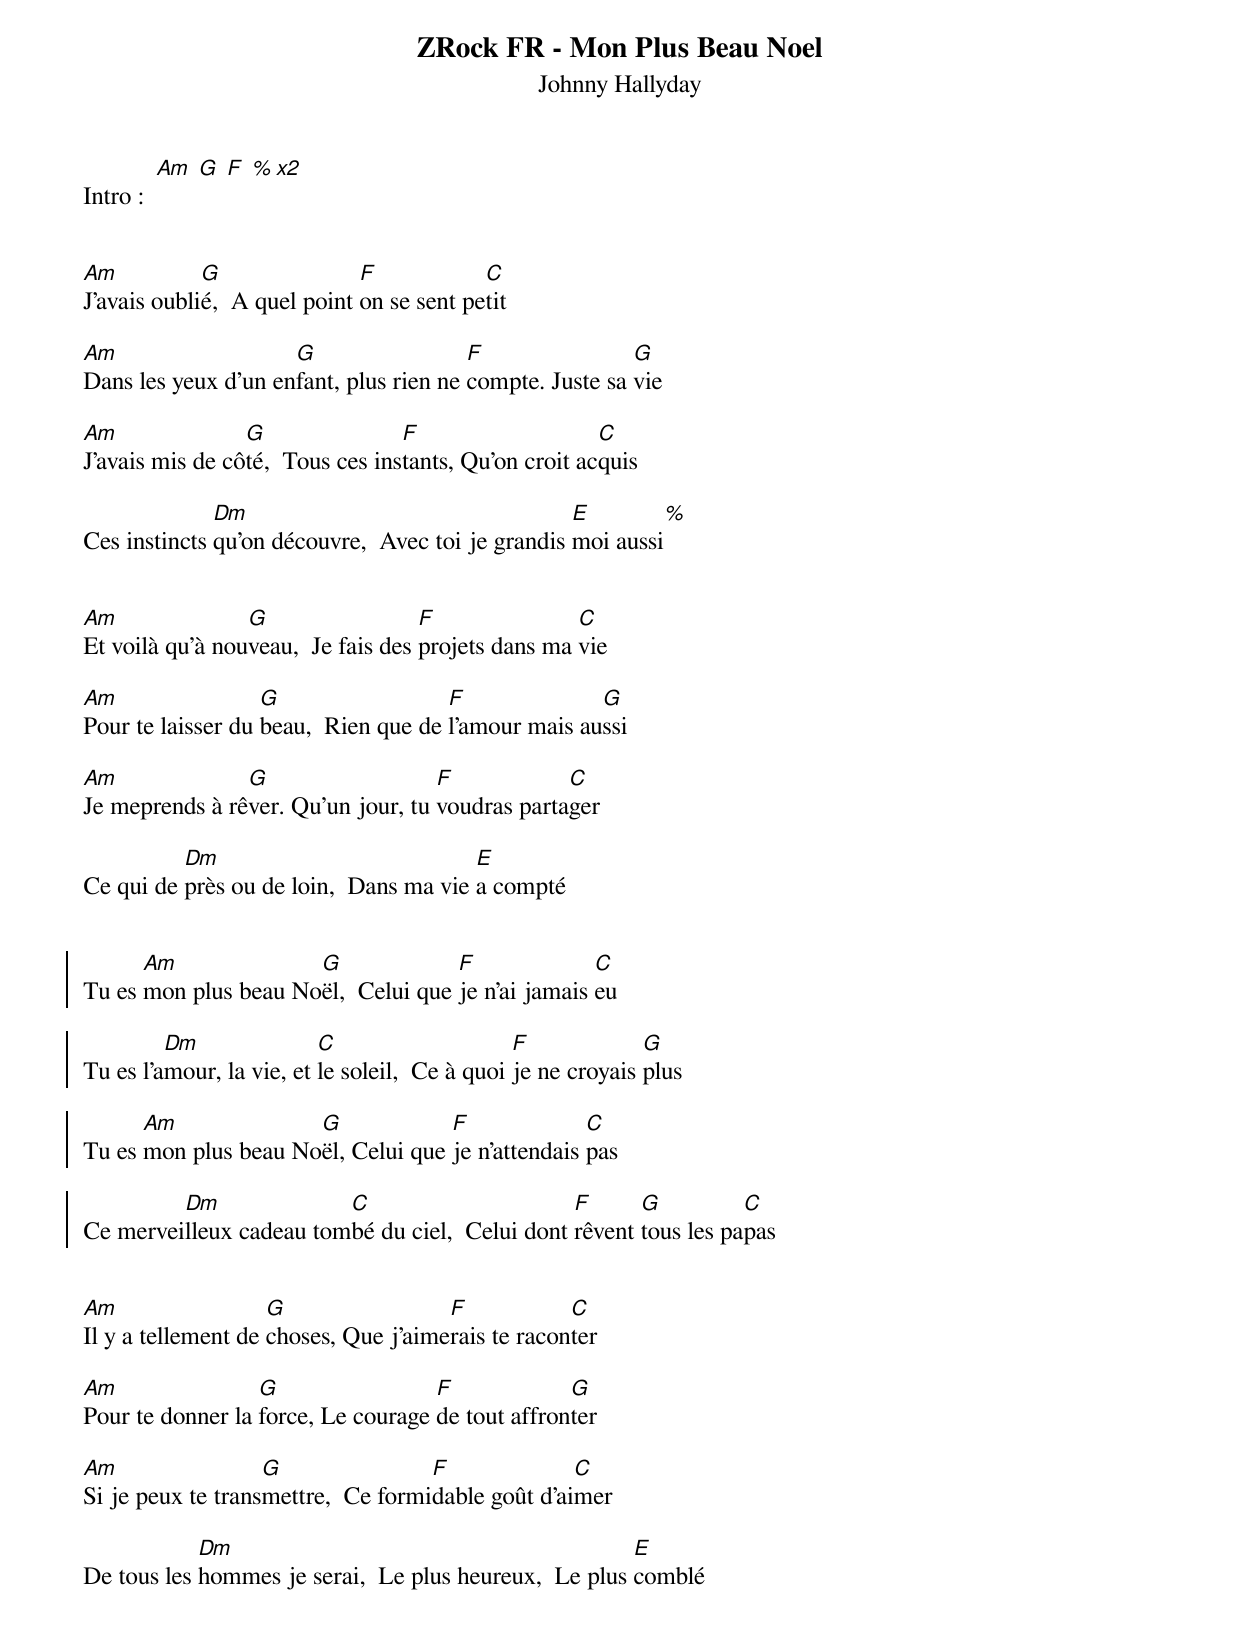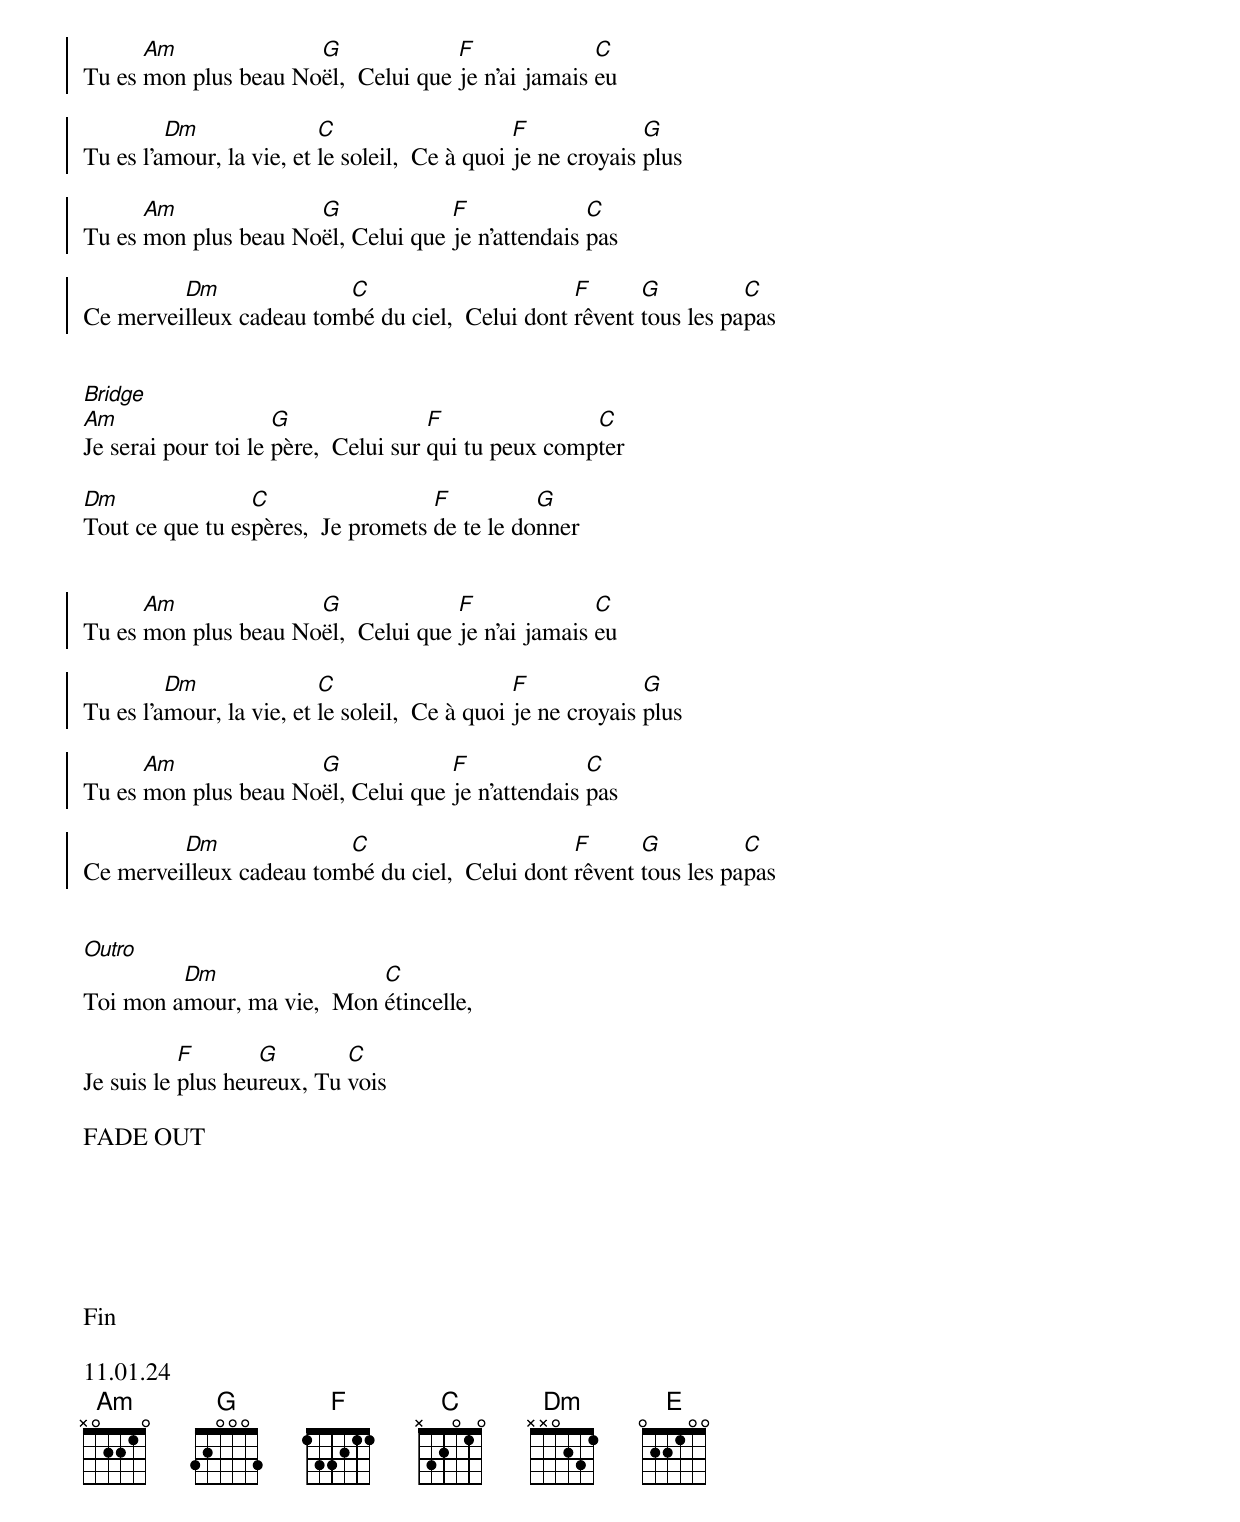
{title: ZRock FR - Mon Plus Beau Noel}
{subtitle: Johnny Hallyday}
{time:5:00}
















Intro :  [Am] [G] [F] [%][x2]


[Am]J'avais oubli[G]é,  A quel point [F]on se sent pe[C]tit

[Am]Dans les yeux d'un en[G]fant, plus rien ne [F]compte. Juste sa [G]vie

[Am]J'avais mis de cô[G]té,  Tous ces ins[F]tants, Qu'on croit ac[C]quis

Ces instincts [Dm]qu’on découvre,  Avec toi je grandis [E]moi aussi[%]


[Am]Et voilà qu'à nou[G]veau,  Je fais des [F]projets dans ma [C]vie

[Am]Pour te laisser du [G]beau,  Rien que de [F]l'amour mais au[G]ssi

[Am]Je meprends à rê[G]ver. Qu'un jour, tu [F]voudras parta[C]ger

Ce qui de [Dm]près ou de loin,  Dans ma vie [E]a compté


{soc}
Tu es [Am]mon plus beau No[G]ël,  Celui que [F]je n’ai jamais [C]eu

Tu es l’a[Dm]mour, la vie, et [C]le soleil,  Ce à quoi [F]je ne croyais [G]plus

Tu es [Am]mon plus beau No[G]ël, Celui que [F]je n’attendais [C]pas

Ce mervei[Dm]lleux cadeau tom[C]bé du ciel,  Celui dont [F]rêvent [G]tous les pa[C]pas
{eoc}


[Am]Il y a tellement de [G]choses, Que j'aime[F]rais te racon[C]ter

[Am]Pour te donner la [G]force, Le courage [F]de tout affron[G]ter

[Am]Si je peux te trans[G]mettre,  Ce formi[F]dable goût d'ai[C]mer

De tous les [Dm]hommes je serai,  Le plus heureux,  Le plus [E]comblé


{soc}
Tu es [Am]mon plus beau No[G]ël,  Celui que [F]je n’ai jamais [C]eu

Tu es l’a[Dm]mour, la vie, et [C]le soleil,  Ce à quoi [F]je ne croyais [G]plus

Tu es [Am]mon plus beau No[G]ël, Celui que [F]je n’attendais [C]pas

Ce mervei[Dm]lleux cadeau tom[C]bé du ciel,  Celui dont [F]rêvent [G]tous les pa[C]pas
{eoc}


[Bridge]
[Am]Je serai pour toi le [G]père,  Celui sur [F]qui tu peux comp[C]ter

[Dm]Tout ce que tu es[C]pères,  Je promets [F]de te le do[G]nner


{soc}
Tu es [Am]mon plus beau No[G]ël,  Celui que [F]je n’ai jamais [C]eu

Tu es l’a[Dm]mour, la vie, et [C]le soleil,  Ce à quoi [F]je ne croyais [G]plus

Tu es [Am]mon plus beau No[G]ël, Celui que [F]je n’attendais [C]pas

Ce mervei[Dm]lleux cadeau tom[C]bé du ciel,  Celui dont [F]rêvent [G]tous les pa[C]pas
{eoc}


[Outro]
Toi mon a[Dm]mour, ma vie,  Mon [C]étincelle,

Je suis le [F]plus heu[G]reux, Tu [C]vois

FADE OUT






Fin

11.01.24
